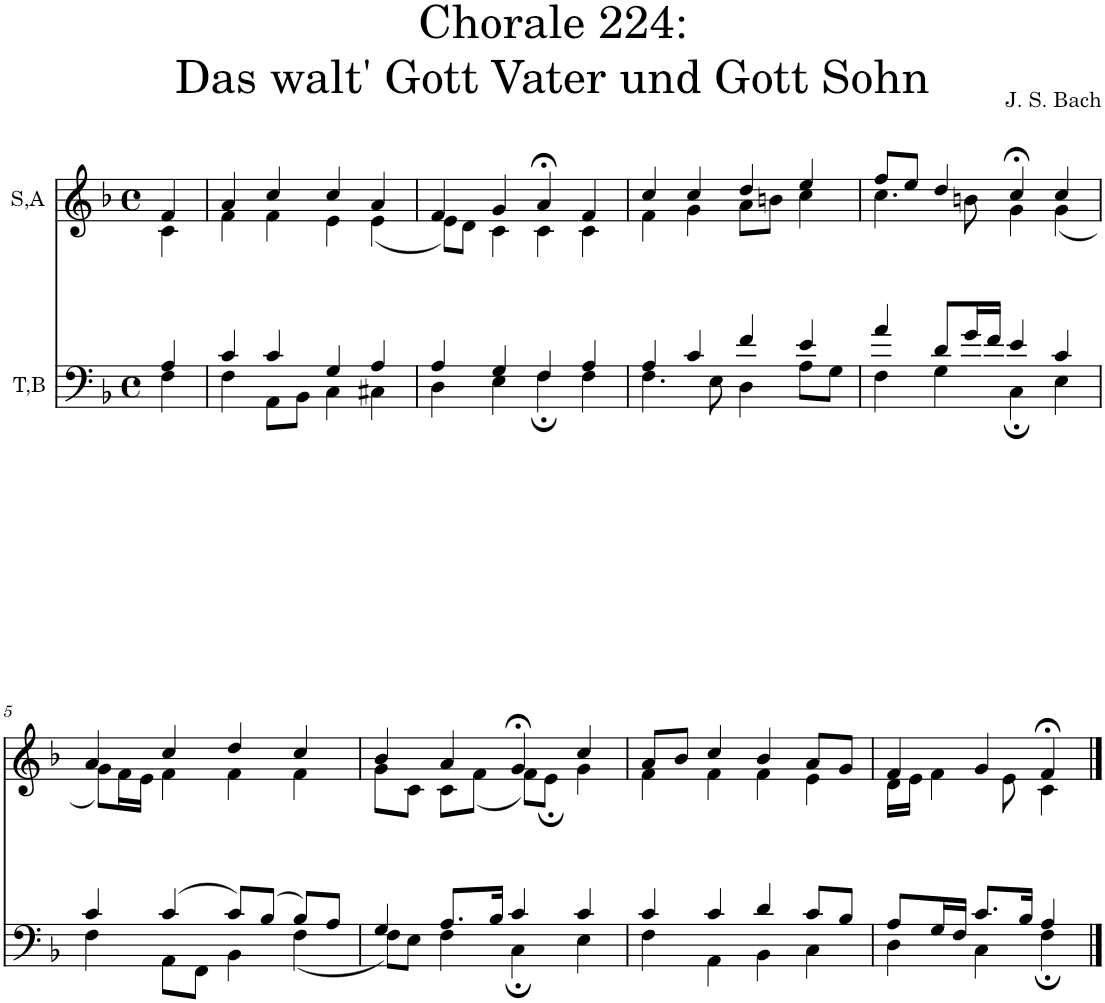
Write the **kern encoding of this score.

**kern	**kern
*part2	*part1
*staff2	*staff1
*I"T,B	*I"S,A
*clefF4	*clefG2
*k[b-]	*k[b-]
*M4/4	*M4/4
*met(c)	*met(c)
=	=
*^	*^
4A/	4F\	4f/	4c\
=1	=1	=1	=1
4c/	4F\	4a/	4f\
4c/	8AA\L	4cc/	4f\
.	8BB-\J	.	.
4G/	4C\	4cc/	4e\
4A/	4C#X\	4a/	(<4e\
=2	=2	=2	=2
4A/	4D\	4f/	8e\L)
.	.	.	8d\J
4G/	4E\	4g/	4c\
4F/	4F;\	4a;</	4c\
4A/	4F\	4f/	4c\
=3	=3	=3	=3
4A/	4.F\	4cc/	4f\
4c/	.	4cc/	4g\
.	8E\	.	.
4f/	4D\	4dd/	8a\L
.	.	.	8bn\J
4e/	8A\L	4ee/	4cc\
.	8G\J	.	.
=4	=4	=4	=4
4a/	4F\	8ff/L	4.cc\
.	.	8ee/J	.
8d/L	4G\	4dd/	.
16g/L	.	.	8bn\
16f/JJ	.	.	.
4e/	4C;\	4cc;</	4g\
4c/	4E\	4cc/	(<4g\
!!LO:LB:g=z	!!
=5	=5	=5	=5
4c/	4F\	4a/	8g\L)
.	.	.	16f\L
.	.	.	16e\JJ
(>4c/	8AA\L	4cc/	4f\
.	8FF\J	.	.
8c/L)	4BB-\	4dd/	4f\
(>8B-/J	.	.	.
8B-/L)	(<4F\	4cc/	4f\
8A/J	.	.	.
=6	=6	=6	=6
4G/	8F\L)	4b-/	8g\L
.	8E\J	.	8c\J
8.A/L	4F\	4a/	8c\L
.	.	.	(<8f\J
16B-/Jk	.	.	.
4c/	4C;\	4g;</	8f\L)
.	.	.	8e;\J
4c/	4E\	4cc/	4g\
=7	=7	=7	=7
4c/	4F\	8a/L	4f\
.	.	8b-/J	.
4c/	4AA\	4cc/	4f\
4d/	4BB-\	4b-/	4f\
8c/L	4C\	8a/L	4e\
8B-/J	.	8g/J	.
=8	=8	=8	=8
8A/L	4D\	4f/	16d\LL
.	.	.	16e\JJ
16G/L	.	.	4f\
16F/JJ	.	.	.
8.c/L	4C\	4g/	.
.	.	.	8e\
16B-/Jk	.	.	.
4A/	4F;\	4f;</	4c\
*v	*v	*	*
*	*v	*v
==	==
*-	*-
